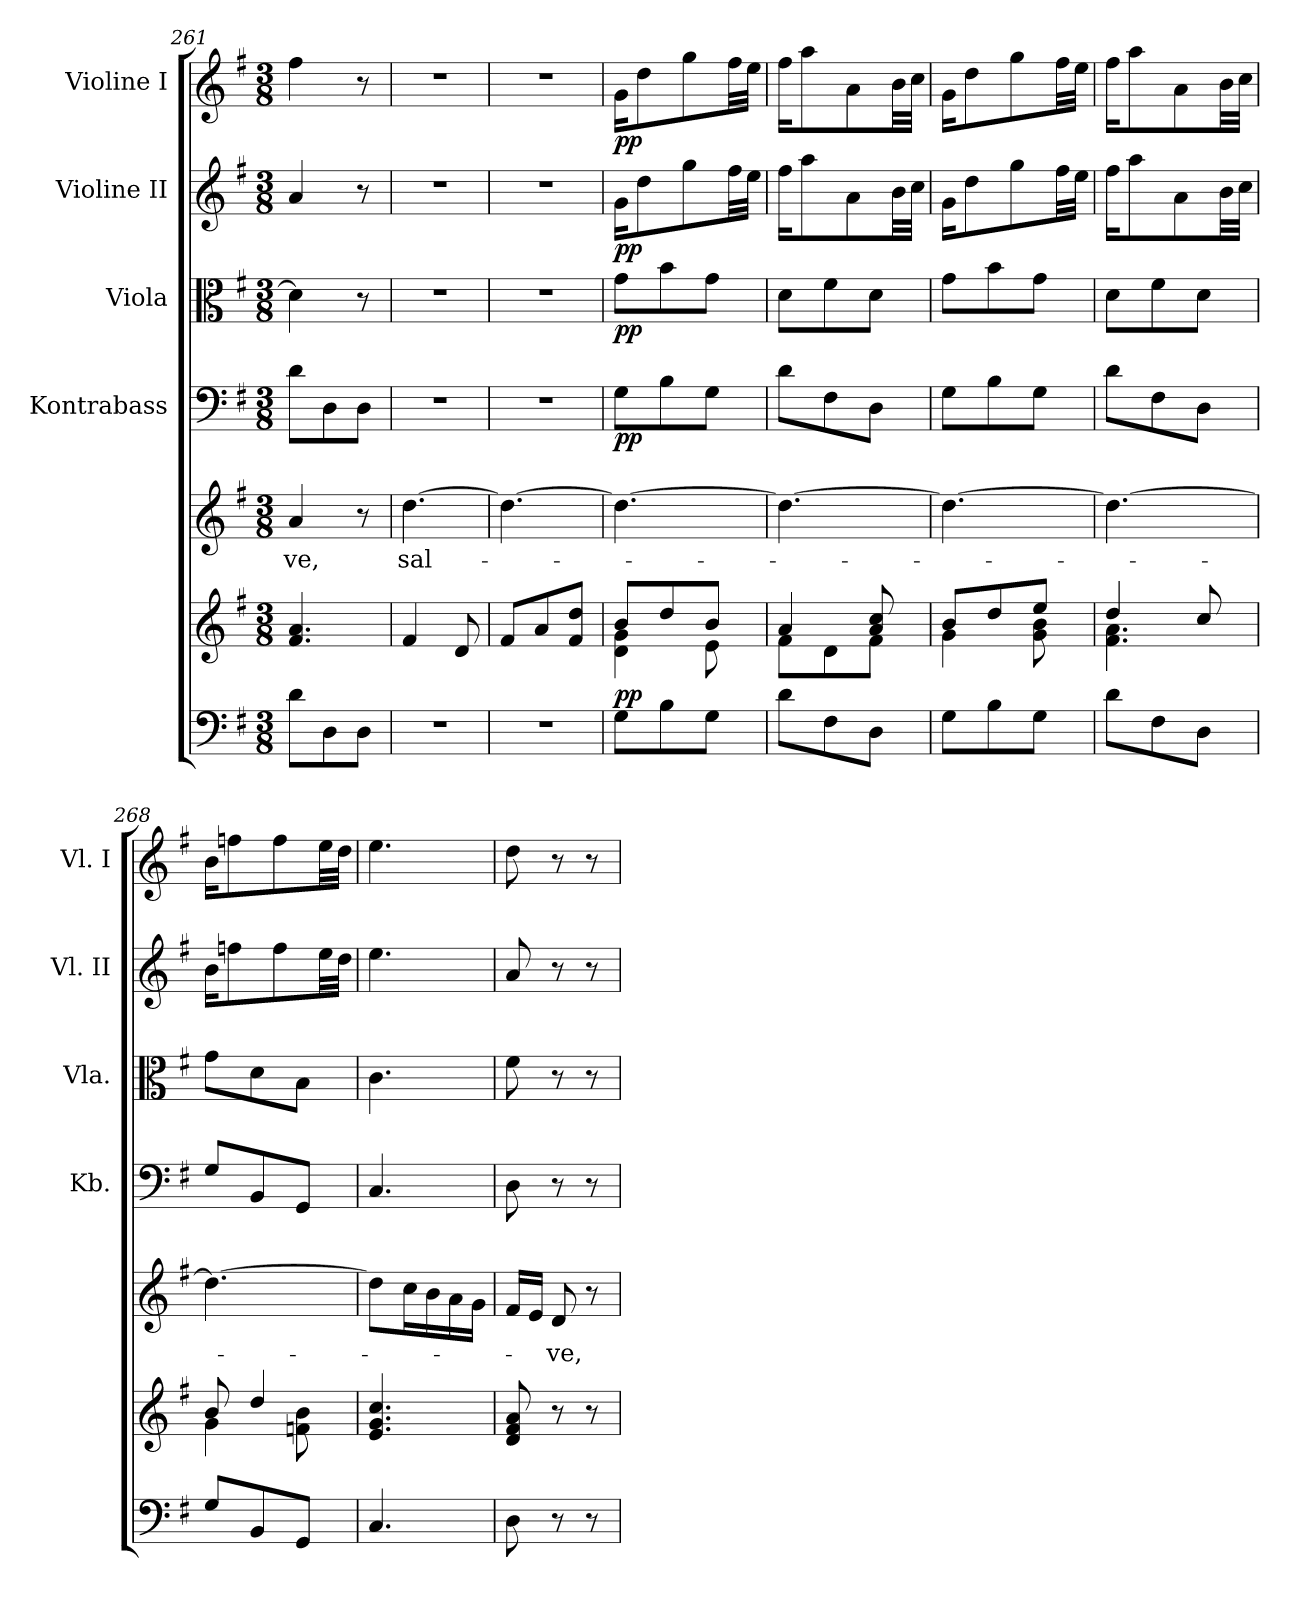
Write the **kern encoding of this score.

**kern	**kern	**dynam	**kern	**text	**kern	**dynam	**kern	**dynam	**kern	**dynam	**kern	**dynam
*part6	*part6	*part6	*part5	*part5	*part4	*part4	*part3	*part3	*part2	*part2	*part1	*part1
*staff7	*staff6	*staff6/7	*staff5	*staff5	*staff4	*staff4	*staff3	*staff3	*staff2	*staff2	*staff1	*staff1
*	*	*	*	*	*I"Kontrabass	*	*I"Viola	*	*I"Violine II	*	*I"Violine I	*
*	*	*	*	*	*I'Kb.	*	*I'Vla.	*	*I'Vl. II	*	*I'Vl. I	*
*clefF4	*clefG2	*	*clefG2	*	*clefF4	*	*clefC3	*	*clefG2	*	*clefG2	*
*	*	*	*	*	*ITrd7c12	*	*	*	*	*	*	*
*k[f#]	*k[f#]	*	*k[f#]	*	*k[f#]	*	*k[f#]	*	*k[f#]	*	*k[f#]	*
*G:	*G:	*	*G:	*	*G:	*	*G:	*	*G:	*	*G:	*
*M3/8	*M3/8	*	*M3/8	*	*M3/8	*	*M3/8	*	*M3/8	*	*M3/8	*
=261	=261	=261	=261	=261	=261	=261	=261	=261	=261	=261	=261	=261
!	!	!	!	!LO:LY:b	!	!	!	!	!	!	!	!
8d\L	4.f#/ 4.a/	.	4a/	-ve,	8D\L	.	4d\]	.	4a/	.	4ff#\	.
8D\	.	.	.	.	8DD\	.	.	.	.	.	.	.
8D\J	.	.	8r	.	8DD\J	.	8r	.	8r	.	8r	.
=262	=262	=262	=262	=262	=262	=262	=262	=262	=262	=262	=262	=262
!	!	!	!	!LO:LY:b	!	!	!	!	!	!	!	!
4.r	4f#/	.	[4.dd\	sal-	4.r	.	4.r	.	4.r	.	4.r	.
.	8d/	.	.	.	.	.	.	.	.	.	.	.
=263	=263	=263	=263	=263	=263	=263	=263	=263	=263	=263	=263	=263
4.r	8f#/L	.	4.dd\_	.	4.r	.	4.r	.	4.r	.	4.r	.
.	8a/	.	.	.	.	.	.	.	.	.	.	.
.	8f#/ 8dd/J	.	.	.	.	.	.	.	.	.	.	.
!!LO:PB:g=z
=264	=264	=264	=264	=264	=264	=264	=264	=264	=264	=264	=264	=264
*	*^	*	*	*	*	*	*	*	*	*	*	*
!	!	!	!LO:DY:a=2	!	!	!	!LO:DY:b	!	!LO:DY:b	!	!LO:DY:b	!	!LO:DY:b
8G\L	8b/L	4d\ 4g\	pp	4.dd\_	.	8GG\L	pp	8g\L	pp	16g\KL	pp	16g\KL	pp
.	.	.	.	.	.	.	.	.	.	8dd\	.	8dd\	.
8B\	8dd/	.	.	.	.	8BB\	.	8b\	.	.	.	.	.
.	.	.	.	.	.	.	.	.	.	8gg\	.	8gg\	.
8G\J	8b/J	8e\	.	.	.	8GG\J	.	8g\J	.	.	.	.	.
.	.	.	.	.	.	.	.	.	.	32ff#\LL	.	32ff#\LL	.
.	.	.	.	.	.	.	.	.	.	32ee\JJJ	.	32ee\JJJ	.
=265	=265	=265	=265	=265	=265	=265	=265	=265	=265	=265	=265	=265	=265
8d\L	4a/	8f#\L	.	4.dd\_	.	8D\L	.	8d\L	.	16ff#\KL	.	16ff#\KL	.
.	.	.	.	.	.	.	.	.	.	8aa\	.	8aa\	.
8F#\	.	8d\	.	.	.	8FF#\	.	8f#\	.	.	.	.	.
.	.	.	.	.	.	.	.	.	.	8a\	.	8a\	.
8D\J	8a/ 8cc/	8f#\J	.	.	.	8DD\J	.	8d\J	.	.	.	.	.
.	.	.	.	.	.	.	.	.	.	32b\LL	.	32b\LL	.
.	.	.	.	.	.	.	.	.	.	32cc\JJJ	.	32cc\JJJ	.
=266	=266	=266	=266	=266	=266	=266	=266	=266	=266	=266	=266	=266	=266
8G\L	8b/L	4g\	.	4.dd\_	.	8GG\L	.	8g\L	.	16g\KL	.	16g\KL	.
.	.	.	.	.	.	.	.	.	.	8dd\	.	8dd\	.
8B\	8dd/	.	.	.	.	8BB\	.	8b\	.	.	.	.	.
.	.	.	.	.	.	.	.	.	.	8gg\	.	8gg\	.
8G\J	8ee/J	8g\ 8b\	.	.	.	8GG\J	.	8g\J	.	.	.	.	.
.	.	.	.	.	.	.	.	.	.	32ff#\LL	.	32ff#\LL	.
.	.	.	.	.	.	.	.	.	.	32ee\JJJ	.	32ee\JJJ	.
=267	=267	=267	=267	=267	=267	=267	=267	=267	=267	=267	=267	=267	=267
8d\L	4dd/	4.f#\ 4.a\	.	4.dd\_	.	8D\L	.	8d\L	.	16ff#\KL	.	16ff#\KL	.
.	.	.	.	.	.	.	.	.	.	8aa\	.	8aa\	.
8F#\	.	.	.	.	.	8FF#\	.	8f#\	.	.	.	.	.
.	.	.	.	.	.	.	.	.	.	8a\	.	8a\	.
8D\J	8cc/	.	.	.	.	8DD\J	.	8d\J	.	.	.	.	.
.	.	.	.	.	.	.	.	.	.	32b\LL	.	32b\LL	.
.	.	.	.	.	.	.	.	.	.	32cc\JJJ	.	32cc\JJJ	.
=268	=268	=268	=268	=268	=268	=268	=268	=268	=268	=268	=268	=268	=268
8G/L	8b/	4g\	.	4.dd\_	.	8GG/L	.	8g\L	.	16b\KL	.	16b\KL	.
.	.	.	.	.	.	.	.	.	.	8ffn\	.	8ffn\	.
8BB/	4dd/	.	.	.	.	8BBB/	.	8d\	.	.	.	.	.
.	.	.	.	.	.	.	.	.	.	8ff\	.	8ff\	.
8GG/J	.	8fn\ 8b\	.	.	.	8GGG/J	.	8B\J	.	.	.	.	.
.	.	.	.	.	.	.	.	.	.	32ee\LL	.	32ee\LL	.
.	.	.	.	.	.	.	.	.	.	32dd\JJJ	.	32dd\JJJ	.
*	*v	*v	*	*	*	*	*	*	*	*	*	*	*
=269	=269	=269	=269	=269	=269	=269	=269	=269	=269	=269	=269	=269
4.C/	4.e/ 4.g/ 4.cc/	.	8dd\L]	.	4.CC/	.	4.c\	.	4.ee\	.	4.ee\	.
.	.	.	16cc\L	.	.	.	.	.	.	.	.	.
.	.	.	16b\	.	.	.	.	.	.	.	.	.
.	.	.	16a\	.	.	.	.	.	.	.	.	.
.	.	.	16g\JJ	.	.	.	.	.	.	.	.	.
=270	=270	=270	=270	=270	=270	=270	=270	=270	=270	=270	=270	=270
8D\	8d/ 8f#/ 8a/	.	16f#/LL	.	8DD\	.	8f#\	.	8a/	.	8dd\	.
.	.	.	16e/JJ	.	.	.	.	.	.	.	.	.
!	!	!	!	!LO:LY:b	!	!	!	!	!	!	!	!
8r	8r	.	8d/	-ve,	8r	.	8r	.	8r	.	8r	.
8r	8r	.	8r	.	8r	.	8r	.	8r	.	8r	.
=	=	=	=	=	=	=	=	=	=	=	=	=
*-	*-	*-	*-	*-	*-	*-	*-	*-	*-	*-	*-	*-
